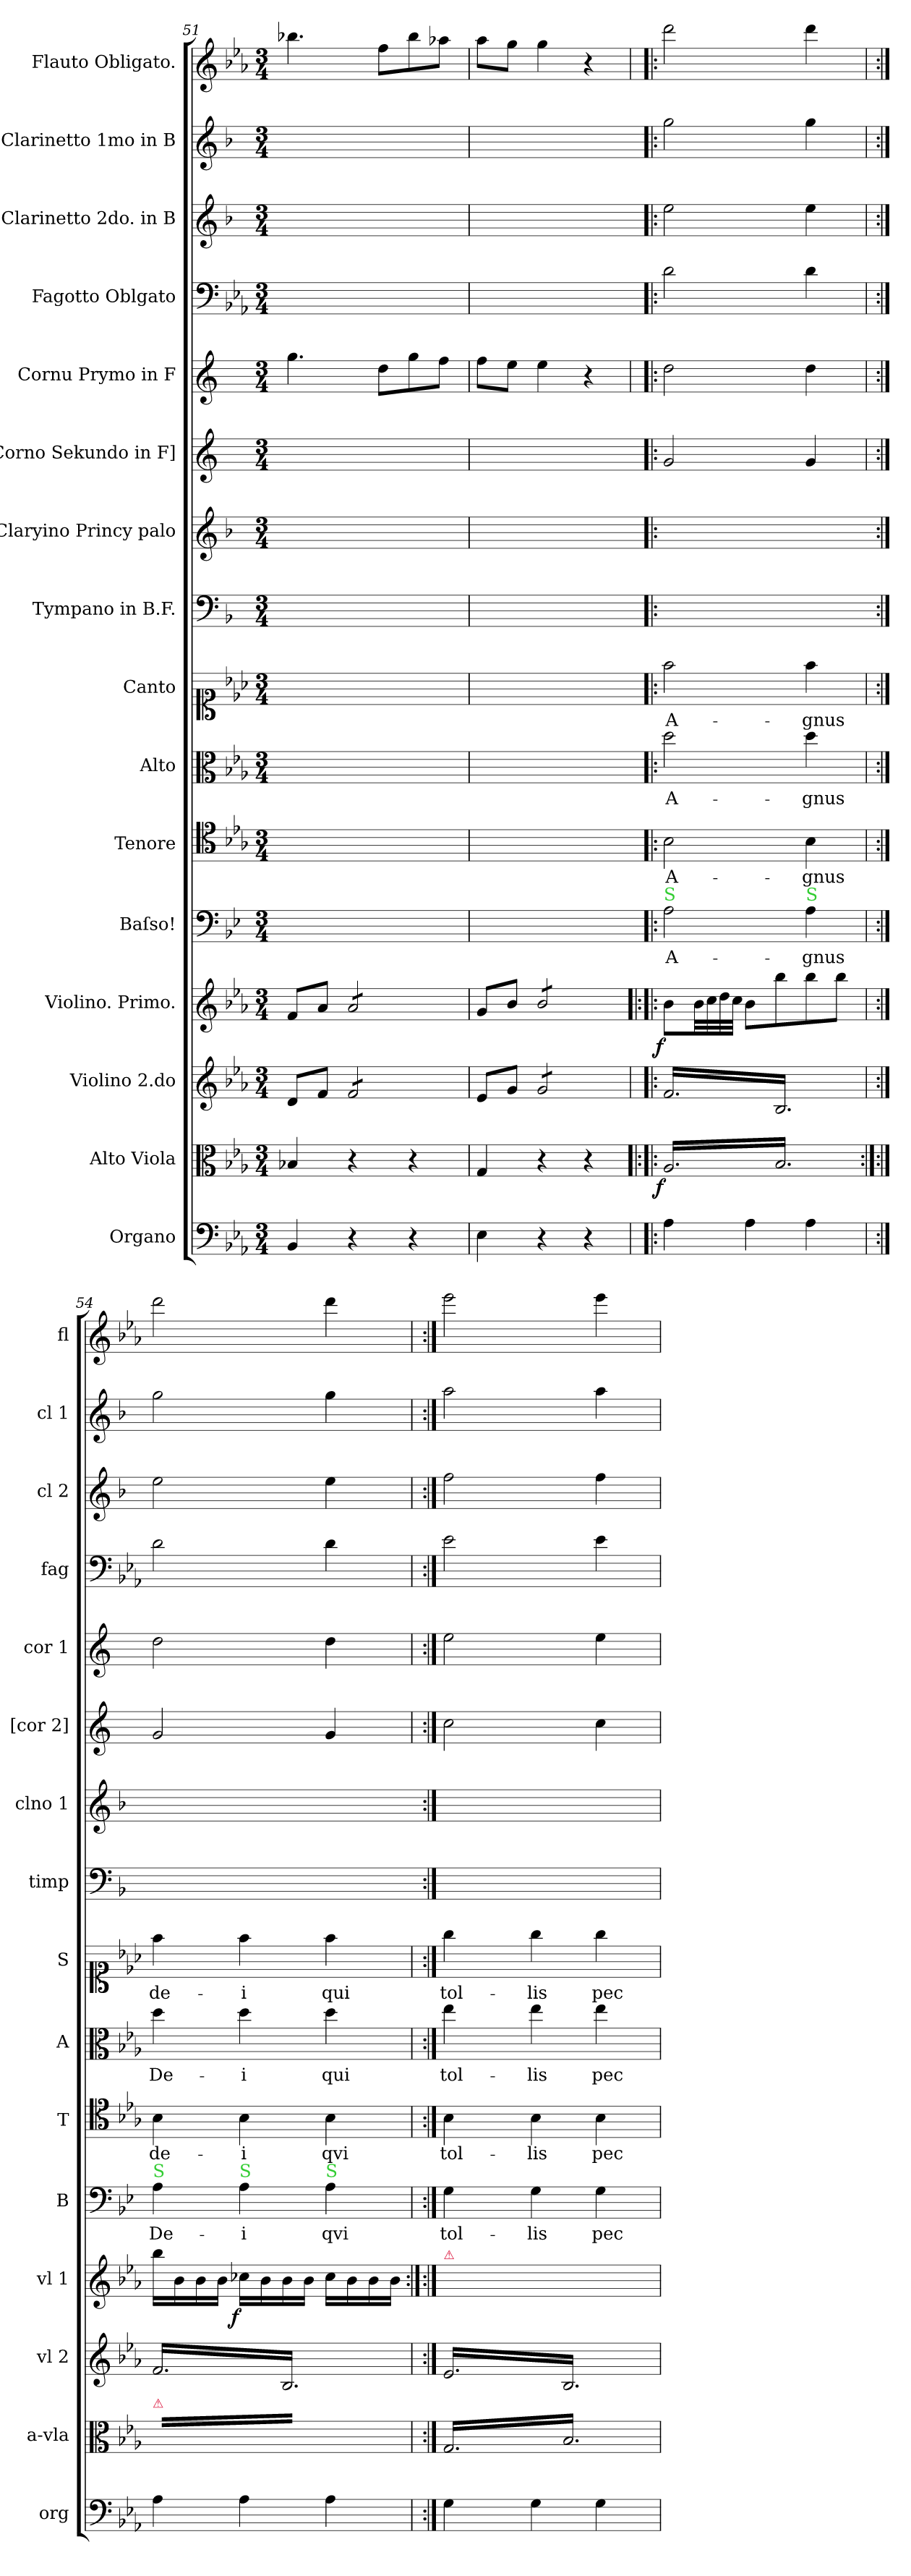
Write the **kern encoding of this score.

**kern	**dynam	**kern	**dynam	**kern	**kern	**dynam	**kern	**text	**kern	**text	**kern	**text	**kern	**text	**kern	**kern	**kern	**kern	**kern	**kern	**kern	**kern
*part16	*part16	*part15	*part15	*part14	*part13	*part13	*part12	*part12	*part11	*part11	*part10	*part10	*part9	*part9	*part8	*part7	*part6	*part5	*part4	*part3	*part2	*part1
*staff16	*staff16	*staff15	*staff15	*staff14	*staff13	*staff13	*staff12	*staff12	*staff11	*staff11	*staff10	*staff10	*staff9	*staff9	*staff8	*staff7	*staff6	*staff5	*staff4	*staff3	*staff2	*staff1
*I"Organo	*	*I"Alto Viola	*	*I"Violino 2.do	*I"Violino. Primo.	*	*I"Baſso!	*	*I"Tenore	*	*I"Alto	*	*I"Canto	*	*I"Tympano in B.F.	*I"Claryino Princy palo	*I"[Corno Sekundo in F]	*I"Cornu Prymo in F	*I"Fagotto Oblgato	*I"Clarinetto 2do. in B	*I"Clarinetto 1mo in B	*I"Flauto Obligato.
*I'org	*	*I'a-vla	*	*I'vl 2	*I'vl 1	*	*I'B	*	*I'T	*	*I'A	*	*I'S	*	*I'timp	*I'clno 1	*I'[cor 2]	*I'cor 1	*I'fag	*I'cl 2	*I'cl 1	*I'fl
*clefF4	*	*clefC3	*	*clefG2	*clefG2	*	*clefF4	*	*clefC4	*	*clefC3	*	*clefC1	*	*clefF4	*clefG2	*clefG2	*clefG2	*clefF4	*clefG2	*clefG2	*clefG2
*	*	*	*	*	*	*	*	*	*	*	*	*	*	*	*ITrd1c2	*ITrd1c2	*ITrd5c9	*ITrd5c9	*	*ITrd1c2	*ITrd1c2	*
*k[b-e-a-]	*	*k[b-e-a-]	*	*k[b-e-a-]	*k[b-e-a-]	*	*k[b-e-]	*	*k[b-e-a-]	*	*k[b-e-a-]	*	*k[b-e-a-]	*	*k[b-e-a-]	*k[b-e-a-]	*k[b-e-a-]	*k[b-e-a-]	*k[b-e-a-]	*k[b-e-a-]	*k[b-e-a-]	*k[b-e-a-]
*E-:	*	*E-:	*	*E-:	*E-:	*	*	*	*E-:	*	*E-:	*	*E-:	*	*E-:	*E-:	*E-:	*E-:	*E-:	*E-:	*E-:	*E-:
*M3/4	*	*M3/4	*	*M3/4	*M3/4	*	*M3/4	*	*M3/4	*	*M3/4	*	*M3/4	*	*M3/4	*M3/4	*M3/4	*M3/4	*M3/4	*M3/4	*M3/4	*M3/4
=51	=51	=51	=51	=51	=51	=51	=51	=51	=51	=51	=51	=51	=51	=51	=51	=51	=51	=51	=51	=51	=51	=51
4BB-/	.	4B-X/	.	8d/L	8f/L	.	2.ryy	.	2.ryy	.	2.ryy	.	2.ryy	.	2.ryy	2.ryy	2.ryy	4.b-\	2.ryy	2.ryy	2.ryy	4.bb-X\
.	.	.	.	8f/J	8a-/J	.	.	.	.	.	.	.	.	.	.	.	.	.	.	.	.	.
*	*	*	*	*tremolo	*	*	*	*	*	*	*	*	*	*	*	*	*	*	*	*	*	*
*	*	*	*	*	*tremolo	*	*	*	*	*	*	*	*	*	*	*	*	*	*	*	*	*
4r	.	4r	.	8f/L	8a-/L	.	.	.	.	.	.	.	.	.	.	.	.	.	.	.	.	.
.	.	.	.	8f/	8a-/	.	.	.	.	.	.	.	.	.	.	.	.	8f\L	.	.	.	8ff\L
4r	.	4r	.	8f/	8a-/	.	.	.	.	.	.	.	.	.	.	.	.	8b-\	.	.	.	8bb-\
.	.	.	.	8f/J	8a-/J	.	.	.	.	.	.	.	.	.	.	.	.	8a-\J	.	.	.	8aa-X\J
*	*	*	*	*	*Xtremolo	*	*	*	*	*	*	*	*	*	*	*	*	*	*	*	*	*
*	*	*	*	*Xtremolo	*	*	*	*	*	*	*	*	*	*	*	*	*	*	*	*	*	*
=52	=52	=52	=52	=52	=52	=52	=52	=52	=52	=52	=52	=52	=52	=52	=52	=52	=52	=52	=52	=52	=52	=52
4E-\	.	4G/	.	8e-/L	8g/L	.	2.ryy	.	2.ryy	.	2.ryy	.	2.ryy	.	2.ryy	2.ryy	2.ryy	8a-\L	2.ryy	2.ryy	2.ryy	8aa-\L
.	.	.	.	8g/J	8b-/J	.	.	.	.	.	.	.	.	.	.	.	.	8g\J	.	.	.	8gg\J
*	*	*	*	*tremolo	*	*	*	*	*	*	*	*	*	*	*	*	*	*	*	*	*	*
*	*	*	*	*	*tremolo	*	*	*	*	*	*	*	*	*	*	*	*	*	*	*	*	*
4r	.	4r	.	8g/L	8b-/L	.	.	.	.	.	.	.	.	.	.	.	.	4g\	.	.	.	4gg\
.	.	.	.	8g/	8b-/	.	.	.	.	.	.	.	.	.	.	.	.	.	.	.	.	.
4r	.	4r	.	8g/	8b-/	.	.	.	.	.	.	.	.	.	.	.	.	4r	.	.	.	4r
.	.	.	.	8g/J	8b-/J	.	.	.	.	.	.	.	.	.	.	.	.	.	.	.	.	.
*	*	*	*	*	*Xtremolo	*	*	*	*	*	*	*	*	*	*	*	*	*	*	*	*	*
=53	=53	=53!|:	=53	=53	=53!|:	=53	=53	=53	=53	=53	=53	=53	=53	=53	=53	=53	=53	=53	=53	=53	=53	=53
!	!	!	!	!	!	!	!LO:TX:a:color=limegreen:t=S	!	!	!	!	!	!	!	!	!	!	!	!	!	!	!
!	!	!	!LO:DY:rj	!	!	!LO:DY:b:rj	!	!	!	!	!	!	!	!	!	!	!	!	!	!	!	!
*	*	*tremolo	*	*	*	*	*	*	*	*	*	*	*	*	*	*	*	*	*	*	*	*
4A-\	for&colon;	16A-/LL	f.	16f/LL	8b-\L	f.	2A\	A-	2B-\	A-	2dd\	A-	2ff\	A-	2.ryy	2.ryy	2B-/	2f\	2d\	2dd\	2ff\	2ddd\
.	.	16B-/	.	16B-/	.	.	.	.	.	.	.	.	.	.	.	.	.	.	.	.	.	.
.	.	16A-/	.	16f/	32b-\LL	.	.	.	.	.	.	.	.	.	.	.	.	.	.	.	.	.
.	.	.	.	.	32cc\	.	.	.	.	.	.	.	.	.	.	.	.	.	.	.	.	.
.	.	16B-/	.	16B-/	32dd\	.	.	.	.	.	.	.	.	.	.	.	.	.	.	.	.	.
.	.	.	.	.	32cc\JJJ	.	.	.	.	.	.	.	.	.	.	.	.	.	.	.	.	.
4A-\	.	16A-/	.	16f/	8b-\L	.	.	.	.	.	.	.	.	.	.	.	.	.	.	.	.	.
.	.	16B-/	.	16B-/	.	.	.	.	.	.	.	.	.	.	.	.	.	.	.	.	.	.
.	.	16A-/	.	16f/	8bb-\	.	.	.	.	.	.	.	.	.	.	.	.	.	.	.	.	.
.	.	16B-/	.	16B-/	.	.	.	.	.	.	.	.	.	.	.	.	.	.	.	.	.	.
!	!	!	!	!	!	!	!LO:TX:a:color=limegreen:t=S	!	!	!	!	!	!	!	!	!	!	!	!	!	!	!
4A-\	.	16A-/	.	16f/	8bb-\	.	4A\	-gnus	4B-\	-gnus	4dd\	-gnus	4ff\	-gnus	.	.	4B-/	4f\	4d\	4dd\	4ff\	4ddd\
.	.	16B-/	.	16B-/	.	.	.	.	.	.	.	.	.	.	.	.	.	.	.	.	.	.
.	.	16A-/	.	16f/	8bb-\J	.	.	.	.	.	.	.	.	.	.	.	.	.	.	.	.	.
.	.	16B-/JJ	.	16B-/JJ	.	.	.	.	.	.	.	.	.	.	.	.	.	.	.	.	.	.
=54	=54	=54:|!	=54	=54	=54	=54	=54	=54	=54	=54	=54	=54	=54	=54	=54	=54	=54	=54	=54	=54	=54	=54
!	!	!	!	!	!	!	!LO:TX:a:color=limegreen:t=S	!	!	!	!	!	!	!	!	!	!	!	!	!	!	!
!	!	!LO:TX:a:color=crimson:t=⚠	!	!	!	!	!	!	!	!	!	!	!	!	!	!	!	!	!	!	!	!
4A-\	.	16A-/yyLL	.	16f/LL	16bb-\LL	.	4A\	De-	4B-\	de-	4dd\	De-	4ff\	de-	2.ryy	2.ryy	2B-/	2f\	2d\	2dd\	2ff\	2ddd\
.	.	16B-/yy	.	16B-/	16b-\	.	.	.	.	.	.	.	.	.	.	.	.	.	.	.	.	.
.	.	16A-/yy	.	16f/	16b-\	.	.	.	.	.	.	.	.	.	.	.	.	.	.	.	.	.
.	.	16B-/yy	.	16B-/	16b-\JJ	.	.	.	.	.	.	.	.	.	.	.	.	.	.	.	.	.
!	!	!	!	!	!	!	!LO:TX:a:color=limegreen:t=S	!	!	!	!	!	!	!	!	!	!	!	!	!	!	!
!	!	!	!	!	!	!LO:DY:b:rj	!	!	!	!	!	!	!	!	!	!	!	!	!	!	!	!
4A-\	.	16A-/yy	.	16f/	16cc-X\LL	f.	4A\	-i	4B-\	-i	4dd\	-i	4ff\	-i	.	.	.	.	.	.	.	.
.	.	16B-/yy	.	16B-/	16b-\	.	.	.	.	.	.	.	.	.	.	.	.	.	.	.	.	.
.	.	16A-/yy	.	16f/	16b-\	.	.	.	.	.	.	.	.	.	.	.	.	.	.	.	.	.
.	.	16B-/yy	.	16B-/	16b-\JJ	.	.	.	.	.	.	.	.	.	.	.	.	.	.	.	.	.
!	!	!	!	!	!	!	!LO:TX:a:color=limegreen:t=S	!	!	!	!	!	!	!	!	!	!	!	!	!	!	!
4A-\	.	16A-/yy	.	16f/	16cc-\LL	.	4A\	qvi	4B-\	qvi	4dd\	qui	4ff\	qui	.	.	4B-/	4f\	4d\	4dd\	4ff\	4ddd\
.	.	16B-/yy	.	16B-/	16b-\	.	.	.	.	.	.	.	.	.	.	.	.	.	.	.	.	.
.	.	16A-/yy	.	16f/	16b-\	.	.	.	.	.	.	.	.	.	.	.	.	.	.	.	.	.
.	.	16B-/yyJJ	.	16B-/JJ	16b-\JJ	.	.	.	.	.	.	.	.	.	.	.	.	.	.	.	.	.
=55	=55	=55	=55	=55	=55:|!	=55	=55	=55	=55	=55	=55	=55	=55	=55	=55	=55	=55	=55	=55	=55	=55	=55
!	!	!	!	!	!LO:TX:a:color=crimson:t=⚠	!	!	!	!	!	!	!	!	!	!	!	!	!	!	!	!	!
4G\	.	16G/LL	.	16e-/LL	8b-\Lyy	.	4G\	tol-	4B-\	tol-	4ee-\	tol-	4gg\	tol-	2.ryy	2.ryy	2e-\	2g\	2e-\	2ee-\	2gg\	2eee-\
.	.	16B-/	.	16B-/	.	.	.	.	.	.	.	.	.	.	.	.	.	.	.	.	.	.
.	.	16G/	.	16e-/	32b-\LLyy	.	.	.	.	.	.	.	.	.	.	.	.	.	.	.	.	.
.	.	.	.	.	32cc\yy	.	.	.	.	.	.	.	.	.	.	.	.	.	.	.	.	.
.	.	16B-/	.	16B-/	32dd\yy	.	.	.	.	.	.	.	.	.	.	.	.	.	.	.	.	.
.	.	.	.	.	32cc\JJJyy	.	.	.	.	.	.	.	.	.	.	.	.	.	.	.	.	.
4G\	.	16G/	.	16e-/	8b-\Lyy	.	4G\	-lis	4B-\	-lis	4ee-\	-lis	4gg\	-lis	.	.	.	.	.	.	.	.
.	.	16B-/	.	16B-/	.	.	.	.	.	.	.	.	.	.	.	.	.	.	.	.	.	.
.	.	16G/	.	16e-/	8bb-\yy	.	.	.	.	.	.	.	.	.	.	.	.	.	.	.	.	.
.	.	16B-/	.	16B-/	.	.	.	.	.	.	.	.	.	.	.	.	.	.	.	.	.	.
4G\	.	16G/	.	16e-/	8bb-\yy	.	4G\	pec-	4B-\	pec-	4ee-\	pec-	4gg\	pec-	.	.	4e-\	4g\	4e-\	4ee-\	4gg\	4eee-\
.	.	16B-/	.	16B-/	.	.	.	.	.	.	.	.	.	.	.	.	.	.	.	.	.	.
.	.	16G/	.	16e-/	8bb-\Jyy	.	.	.	.	.	.	.	.	.	.	.	.	.	.	.	.	.
.	.	16B-/JJ	.	16B-/JJ	.	.	.	.	.	.	.	.	.	.	.	.	.	.	.	.	.	.
*	*	*	*	*Xtremolo	*	*	*	*	*	*	*	*	*	*	*	*	*	*	*	*	*	*
*	*	*Xtremolo	*	*	*	*	*	*	*	*	*	*	*	*	*	*	*	*	*	*	*	*
.	.	.	.	.	.	.	.	.	.	.	.	.	.	.	.	.	.	.	.	.	.	.
.	.	.	.	.	.	.	.	.	.	.	.	.	.	.	.	.	.	.	.	.	.	.
.	.	.	.	.	.	.	.	.	.	.	.	.	.	.	.	.	.	.	.	.	.	.
.	.	.	.	.	.	.	.	.	.	.	.	.	.	.	.	.	.	.	.	.	.	.
.	.	.	.	.	.	.	.	.	.	.	.	.	.	.	.	.	.	.	.	.	.	.
.	.	.	.	.	.	.	.	.	.	.	.	.	.	.	.	.	.	.	.	.	.	.
=	=	=	=	=	=	=	=	=	=	=	=	=	=	=	=	=	=	=	=	=	=	=
*-	*-	*-	*-	*-	*-	*-	*-	*-	*-	*-	*-	*-	*-	*-	*-	*-	*-	*-	*-	*-	*-	*-
